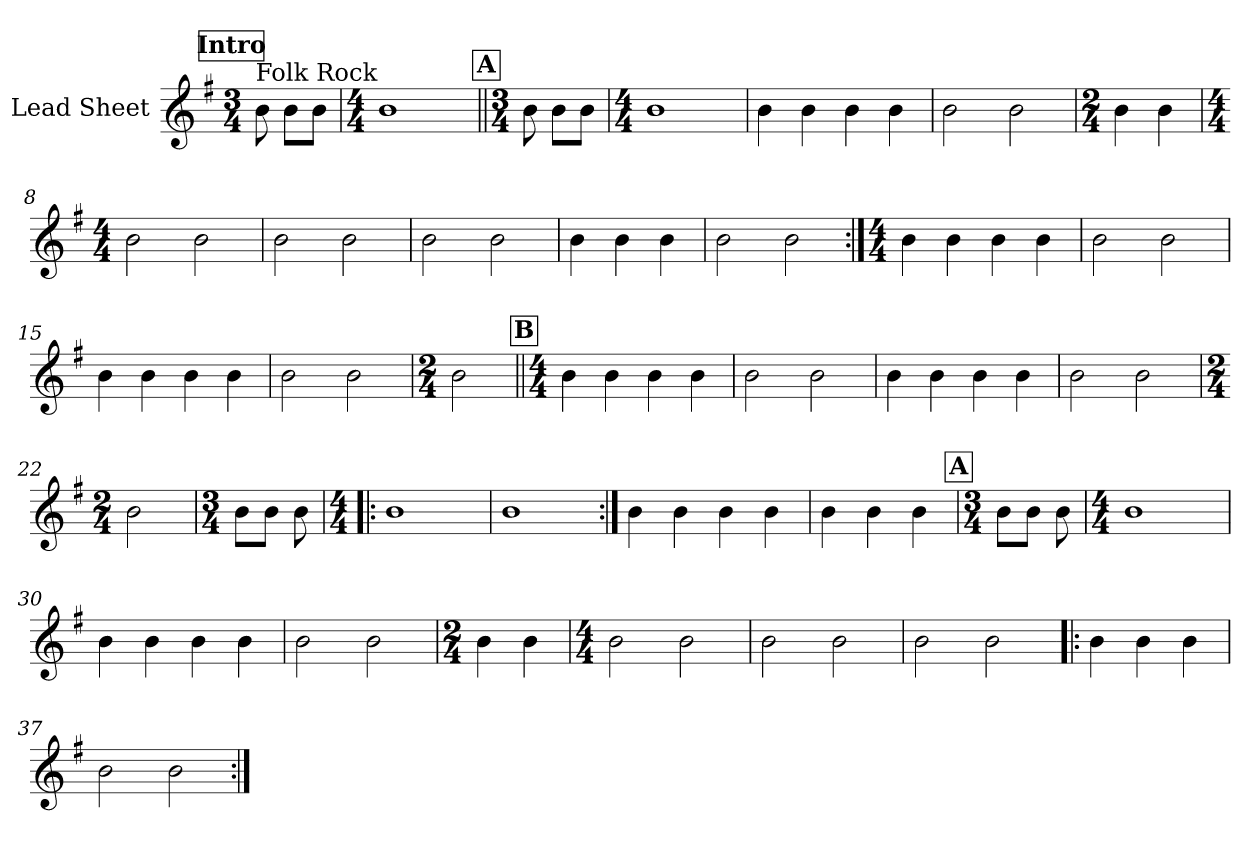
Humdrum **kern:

**kern
*part1
*staff1
*I"Lead Sheet
*clefG2
*k[f#]
*G:
*M3/4
*MM90
!!LO:REH:place=s1:a:fs=14:t=Intro
=1
!LO:TX:a:t=Folk Rock
8b\
8b\L
8b\J
=2
*M4/4
1b
!!LO:LB:g=z
!!LO:REH:place=s1:a:fs=14:t=A
=3||
*M3/4
8b\
8b\L
8b\J
=4
*M4/4
1b
=5
4b\
4b\
4b\
4b\
=6
2b\
2b\
!!LO:LB:g=z
=7
*M2/4
4b\
4b\
=8
*M4/4
2b\
2b\
=9
2b\
2b\
=10
2b\
2b\
!!LO:LB:g=z
=11
4b\
4b\
4b\
=12
2b\
2b\
=13:|!
*M4/4
4b\
4b\
4b\
4b\
=14
2b\
2b\
!!LO:LB:g=z
=15
4b\
4b\
4b\
4b\
=16
2b\
2b\
=17
*M2/4
2b\
!!LO:LB:g=z
!!LO:REH:place=s1:a:fs=14:t=B
=18||
*M4/4
4b\
4b\
4b\
4b\
=19
2b\
2b\
=20
4b\
4b\
4b\
4b\
=21
2b\
2b\
!!LO:LB:g=z
=22
*M2/4
2b\
=23
*M3/4
8b\L
8b\J
8b\
=24!|:
*M4/4
1b
=25
1b
!!LO:LB:g=z
=26:|!
4b\
4b\
4b\
4b\
=27
4b\
4b\
4b\
!!LO:REH:place=s1:a:fs=14:t=A
=28
*M3/4
8b\L
8b\J
8b\
=29
*M4/4
1b
!!LO:LB:g=z
=30
4b\
4b\
4b\
4b\
=31
2b\
2b\
=32
*M2/4
4b\
4b\
=33
*M4/4
2b\
2b\
!!LO:LB:g=z
=34
2b\
2b\
=35
2b\
2b\
=36!|:
4b\
4b\
4b\
=37
2b\
2b\
=:|!
*-
